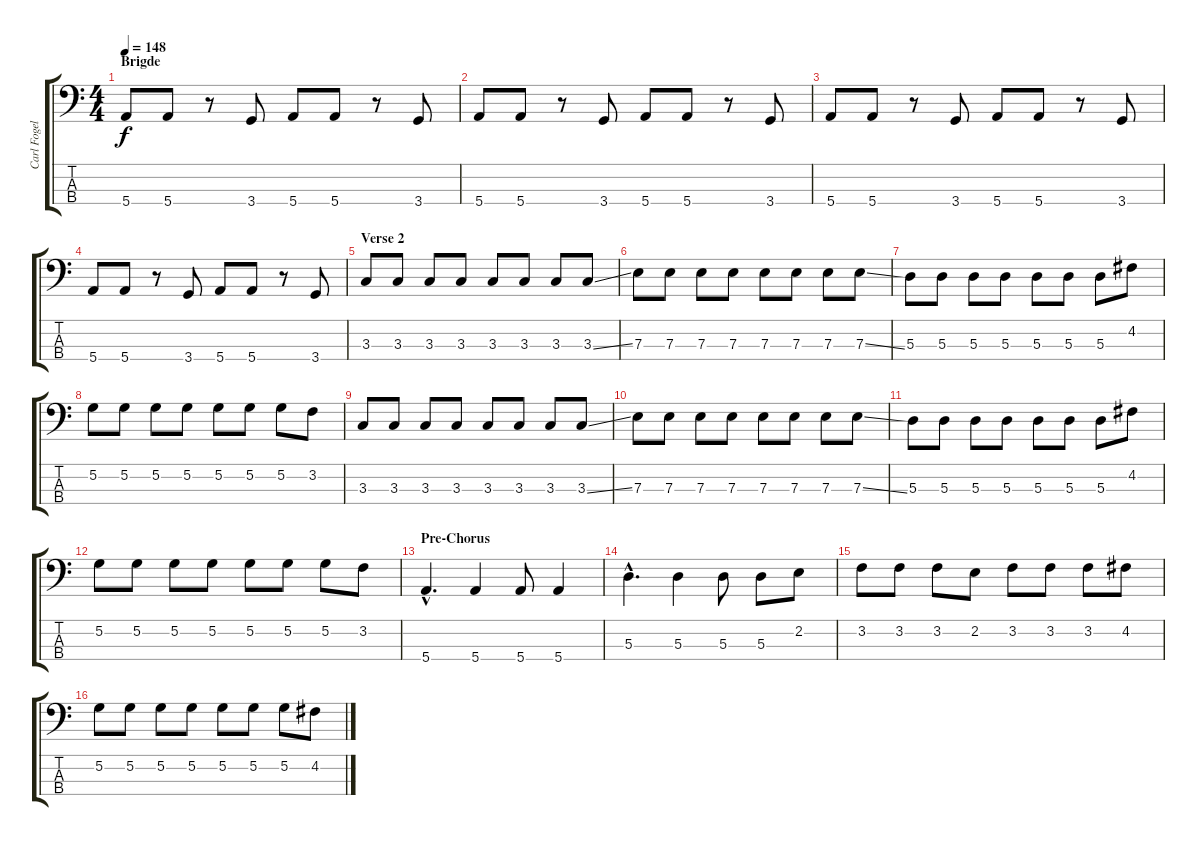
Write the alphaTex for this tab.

\track ("Carl Fogelklou - Bass" "Carl Fogel") {instrument electricbasspick}
\staff {score tabs}
\tuning (G2 D2 A1 E1) {hide}
\ts (4 4)
\section ("" "Brigde")
\tempo 148
\clef f4
\ks c
5.4.8{dy f} 5.4.8 r.8 3.4.8 5.4.8 5.4.8 r.8 3.4.8 |
5.4.8 5.4.8 r.8 3.4.8 5.4.8 5.4.8 r.8 3.4.8 |
5.4.8 5.4.8 r.8 3.4.8 5.4.8 5.4.8 r.8 3.4.8 |
5.4.8 5.4.8 r.8 3.4.8 5.4.8 5.4.8 r.8 3.4.8 |
\section ("" "Verse 2")
3.3.8 3.3.8 3.3.8 3.3.8 3.3.8 3.3.8 3.3.8 3.3{ss}.8 |
7.3.8 7.3.8 7.3.8 7.3.8 7.3.8 7.3.8 7.3.8 7.3{ss}.8 |
5.3.8 5.3.8 5.3.8 5.3.8 5.3.8 5.3.8 5.3.8 4.2.8 |
5.2.8 5.2.8 5.2.8 5.2.8 5.2.8 5.2.8 5.2.8 3.2.8 |
3.3.8 3.3.8 3.3.8 3.3.8 3.3.8 3.3.8 3.3.8 3.3{ss}.8 |
7.3.8 7.3.8 7.3.8 7.3.8 7.3.8 7.3.8 7.3.8 7.3{ss}.8 |
5.3.8 5.3.8 5.3.8 5.3.8 5.3.8 5.3.8 5.3.8 4.2.8 |
5.2.8 5.2.8 5.2.8 5.2.8 5.2.8 5.2.8 5.2.8 3.2.8 |
\section ("" "Pre-Chorus")
5.4{hac}.4{d} 5.4.4 5.4.8 5.4.4 |
5.3{hac}.4{d} 5.3.4 5.3.8 5.3.8 2.2.8 |
3.2.8 3.2.8 3.2.8 2.2.8 3.2.8 3.2.8 3.2.8 4.2.8 |
5.2.8 5.2.8 5.2.8 5.2.8 5.2.8 5.2.8 5.2.8 4.2.8
